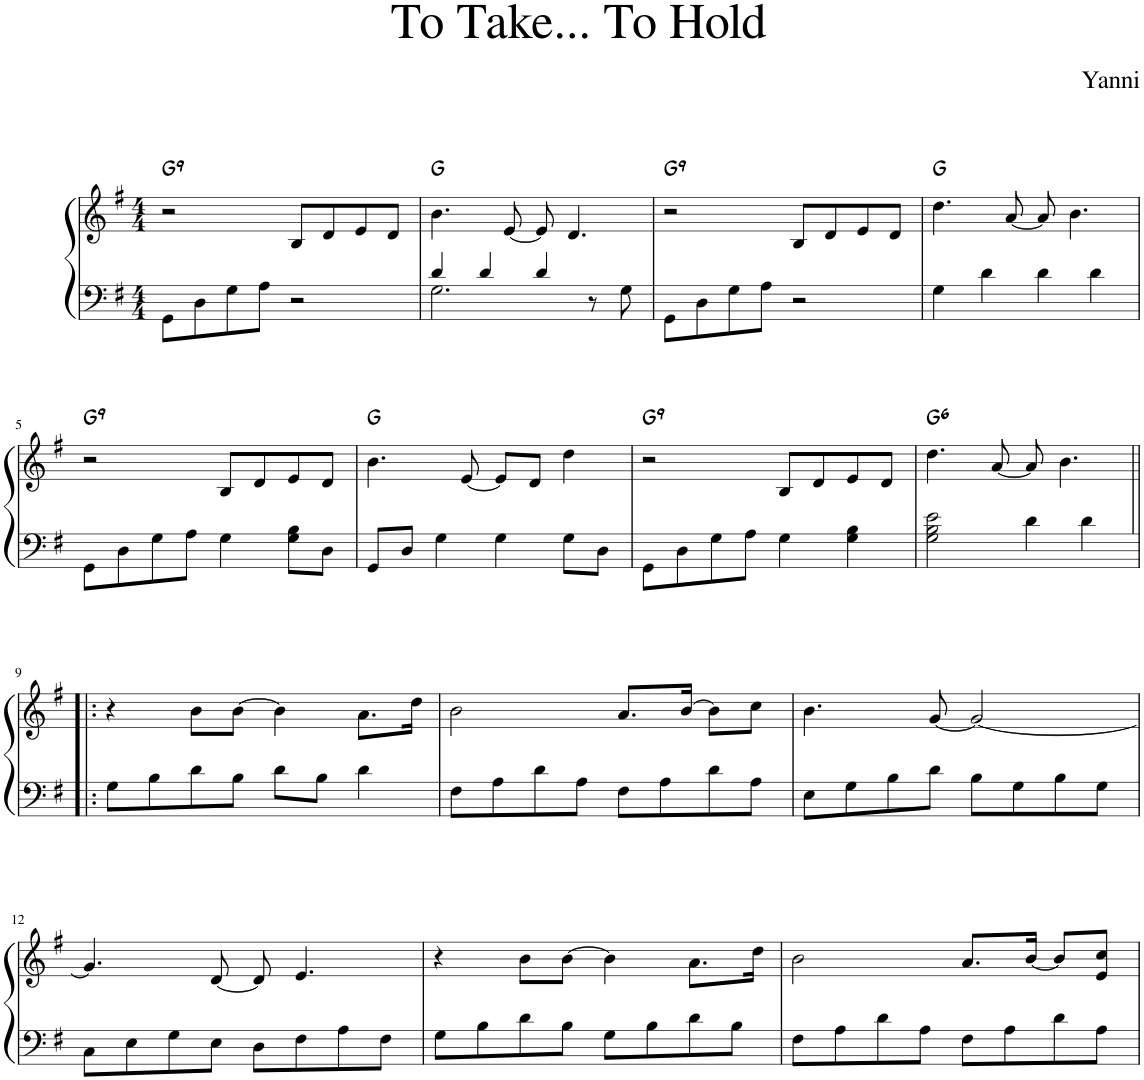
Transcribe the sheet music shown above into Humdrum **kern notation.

**kern	**kern	**harte
*part1	*part1	*part1
*staff2	*staff1	*
*I"Piano	*	*
*I'Pno	*	*
*clefF4	*clefG2	*
*k[f#]	*k[f#]	*
*M4/4	*M4/4	*
=1	=1	=1
!	!	!LO:H:kt=9
8GG\L	2r	G:9
8D\	.	.
8G\	.	.
8A\J	.	.
2r	8B/L	.
.	8d/	.
.	8e/	.
.	8d/J	.
=2	=2	=2
*^	*	*
4d/	2.G\	4.b\	G:maj
4d/	.	.	.
.	.	[8e/	.
4d/	.	8e/]	.
.	.	4.d/	.
8r	4ryy	.	.
8G\	.	.	.
*v	*v	*	*
=3	=3	=3
!	!	!LO:H:kt=9
8GG\L	2r	G:9
8D\	.	.
8G\	.	.
8A\J	.	.
2r	8B/L	.
.	8d/	.
.	8e/	.
.	8d/J	.
=4	=4	=4
4G\	4.dd\	G:maj
4d\	.	.
.	[8a/	.
4d\	8a/]	.
.	4.b\	.
4d\	.	.
!!LO:LB:g=z
=5	=5	=5
!	!	!LO:H:kt=9
8GG\L	2r	G:9
8D\	.	.
8G\	.	.
8A\J	.	.
4G\	8B/L	.
.	8d/	.
8G\ 8B\L	8e/	.
8D\J	8d/J	.
=6	=6	=6
8GG/L	4.b\	G:maj
8D/J	.	.
4G\	.	.
.	[8e/	.
4G\	8e/L]	.
.	8d/J	.
8G\L	4dd\	.
8D\J	.	.
=7	=7	=7
!	!	!LO:H:kt=9
8GG\L	2r	G:9
8D\	.	.
8G\	.	.
8A\J	.	.
4G\	8B/L	.
.	8d/	.
4G\ 4B\	8e/	.
.	8d/J	.
=8	=8	=8
!	!	!LO:H:kt=6
2G\ 2B\ 2e\	4.dd\	G:maj6
.	[8a/	.
4d\	8a/]	.
.	4.b\	.
4d\	.	.
!!LO:LB:g=z
=9!|:	=9!|:	=9!|:
8G\L	4r	.
8B\	.	.
8d\	8b\L	.
8B\J	[8b\J	.
8d\L	4b\]	.
8B\J	.	.
4d\	8.a\L	.
.	16dd\Jk	.
=10	=10	=10
8F#\L	2b\	.
8A\	.	.
8d\	.	.
8A\J	.	.
8F#\L	8.a/L	.
8A\	.	.
.	[16b/Jk	.
8d\	8b\L]	.
8A\J	8cc\J	.
=11	=11	=11
8E\L	4.b\	.
8G\	.	.
8B\	.	.
8d\J	[8g/	.
8B\L	2g/_	.
8G\	.	.
8B\	.	.
8G\J	.	.
!!LO:LB:g=z
=12	=12	=12
8C\L	4.g/]	.
8E\	.	.
8G\	.	.
8E\J	[8d/	.
8D\L	8d/]	.
8F#\	4.e/	.
8A\	.	.
8F#\J	.	.
=13	=13	=13
8G\L	4r	.
8B\	.	.
8d\	8b\L	.
8B\J	[8b\J	.
8G\L	4b\]	.
8B\	.	.
8d\	8.a\L	.
8B\J	.	.
.	16dd\Jk	.
=14	=14	=14
8F#\L	2b\	.
8A\	.	.
8d\	.	.
8A\J	.	.
8F#\L	8.a/L	.
8A\	.	.
.	[16b/Jk	.
8d\	8b/L]	.
8A\J	8e/ 8cc/J	.
=	=	=
*-	*-	*-
